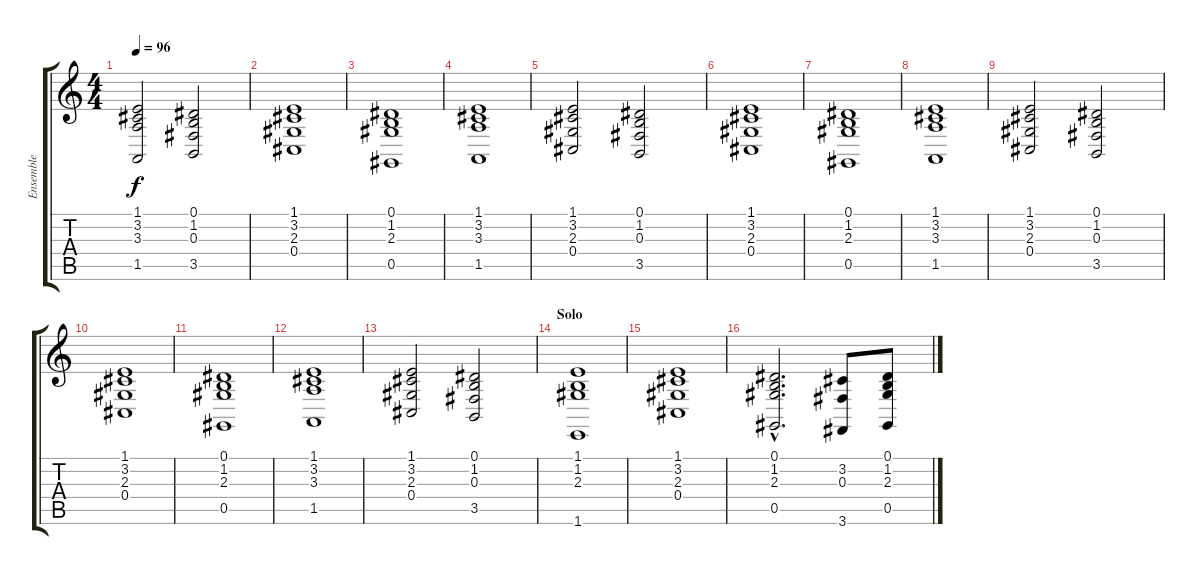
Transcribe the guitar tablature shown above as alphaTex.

\track ("Ensemble" "Ensemble") {instrument stringensemble1}
\staff {score tabs}
\tuning (Eb4 Bb3 Gb3 Db3 Ab2 Eb2) {hide}
\ts (4 4)
\tempo 96
\clef g2
\ks c
(1.1 3.2 3.3 1.5).2{dy f} (0.1 1.2 0.3 3.5).2 |
(1.1 3.2 2.3 0.4).1 |
(0.1 1.2 2.3 0.5).1 |
(1.1 3.2 3.3 1.5).1 |
(1.1 3.2 2.3 0.4).2 (0.1 1.2 0.3 3.5).2 |
\section ("" "")
(1.1 3.2 2.3 0.4).1 |
(0.1 1.2 2.3 0.5).1 |
(1.1 3.2 3.3 1.5).1 |
(1.1 3.2 2.3 0.4).2 (0.1 1.2 0.3 3.5).2 |
(1.1 3.2 2.3 0.4).1 |
(0.1 1.2 2.3 0.5).1 |
(1.1 3.2 3.3 1.5).1 |
(1.1 3.2 2.3 0.4).2 (0.1 1.2 0.3 3.5).2 |
\section ("" "Solo")
(1.1 1.2 2.3 1.6).1 |
(1.1 3.2 2.3 0.4).1 |
(0.1{hac} 1.2{hac} 2.3{hac} 0.5{hac}).2{d} (3.2 0.3 3.6).8 (0.1 1.2 2.3 0.5).8
